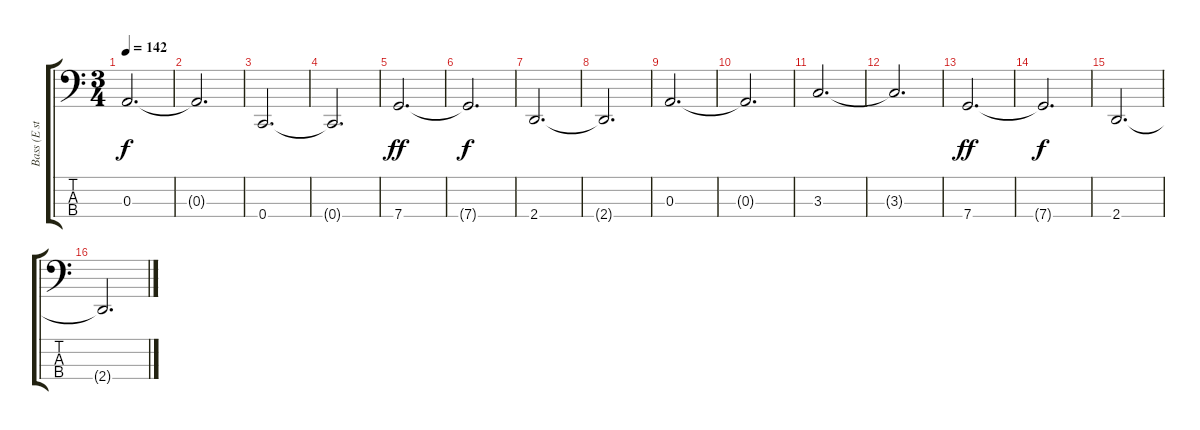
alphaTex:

\track ("Bass (E string dropped to C)" "Bass (E st") {instrument acousticbass}
\staff {score tabs}
\tuning (G2 D2 A1 C1) {hide}
\ts (3 4)
\tempo 142
\clef f4
\ks c
0.3.2{d dy f} |
0.3{t}.2{d} |
0.4.2{d} |
0.4{t}.2{d} |
7.4.2{d dy ff} |
7.4{t}.2{d dy f} |
2.4.2{d} |
2.4{t}.2{d} |
0.3.2{d} |
0.3{t}.2{d} |
3.3.2{d} |
3.3{t}.2{d} |
7.4.2{d dy ff} |
7.4{t}.2{d dy f} |
2.4.2{d} |
2.4{t}.2{d}
